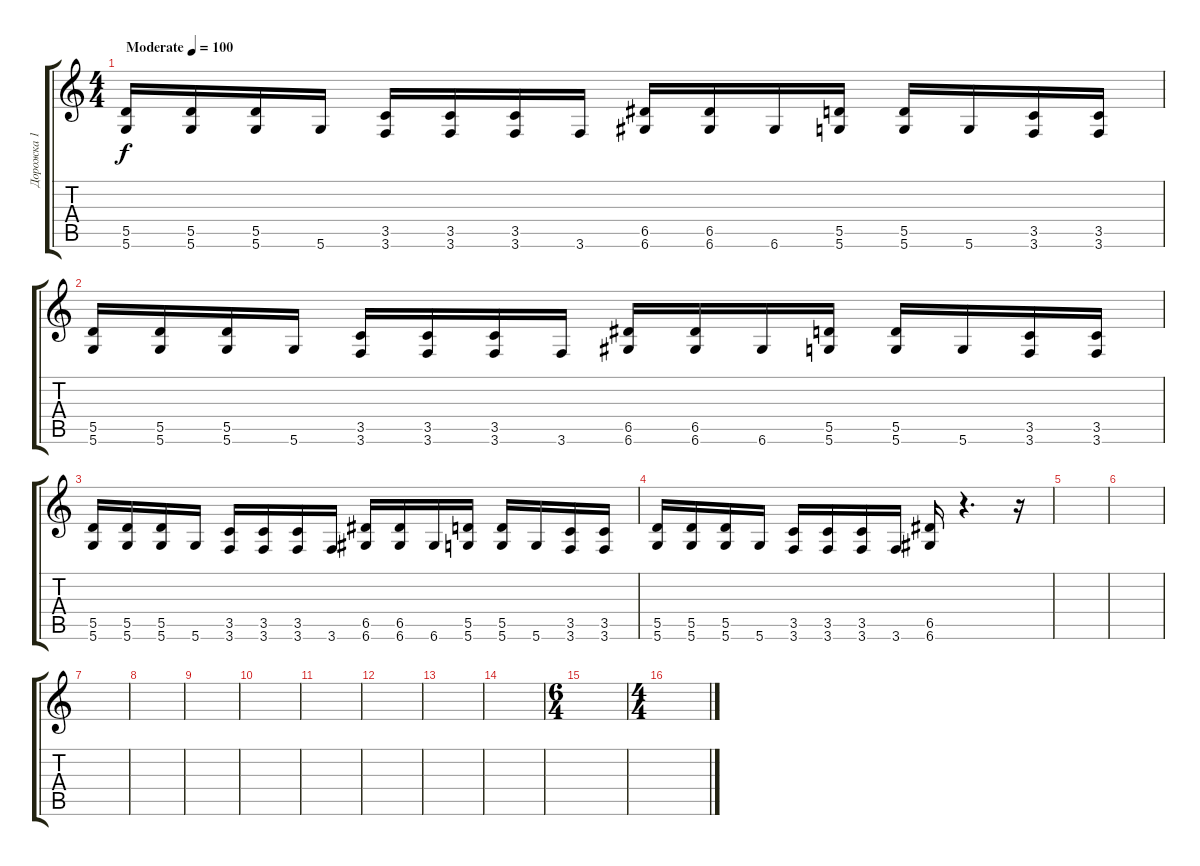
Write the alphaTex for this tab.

\track ("Дорожка 1" "Дорожка 1") {instrument acousticguitarsteel}
\staff {score tabs}
\tuning (E4 B3 G3 D3 A2 D2) {hide}
\ts (4 4)
\tempo (100 "Moderate")
\clef g2
\ks c
(5.5 5.6).16{dy f instrument acousticguitarsteel} (5.5 5.6).16 (5.5 5.6).16 5.6.16 (3.5 3.6).16 (3.5 3.6).16 (3.5 3.6).16 3.6.16 (6.5 6.6).16 (6.5 6.6).16 6.6.16 (5.5 5.6).16 (5.5 5.6).16 5.6.16 (3.5 3.6).16 (3.5 3.6).16 |
(5.5 5.6).16 (5.5 5.6).16 (5.5 5.6).16 5.6.16 (3.5 3.6).16 (3.5 3.6).16 (3.5 3.6).16 3.6.16 (6.5 6.6).16 (6.5 6.6).16 6.6.16 (5.5 5.6).16 (5.5 5.6).16 5.6.16 (3.5 3.6).16 (3.5 3.6).16 |
(5.5 5.6).16 (5.5 5.6).16 (5.5 5.6).16 5.6.16 (3.5 3.6).16 (3.5 3.6).16 (3.5 3.6).16 3.6.16 (6.5 6.6).16 (6.5 6.6).16 6.6.16 (5.5 5.6).16 (5.5 5.6).16 5.6.16 (3.5 3.6).16 (3.5 3.6).16 |
(5.5 5.6).16 (5.5 5.6).16 (5.5 5.6).16 5.6.16 (3.5 3.6).16 (3.5 3.6).16 (3.5 3.6).16 3.6.16 (6.5 6.6).16 r.4{d} r.16 |
|
|
|
|
|
|
|
|
|
|
\ts (6 4)
|
\ts (4 4)
